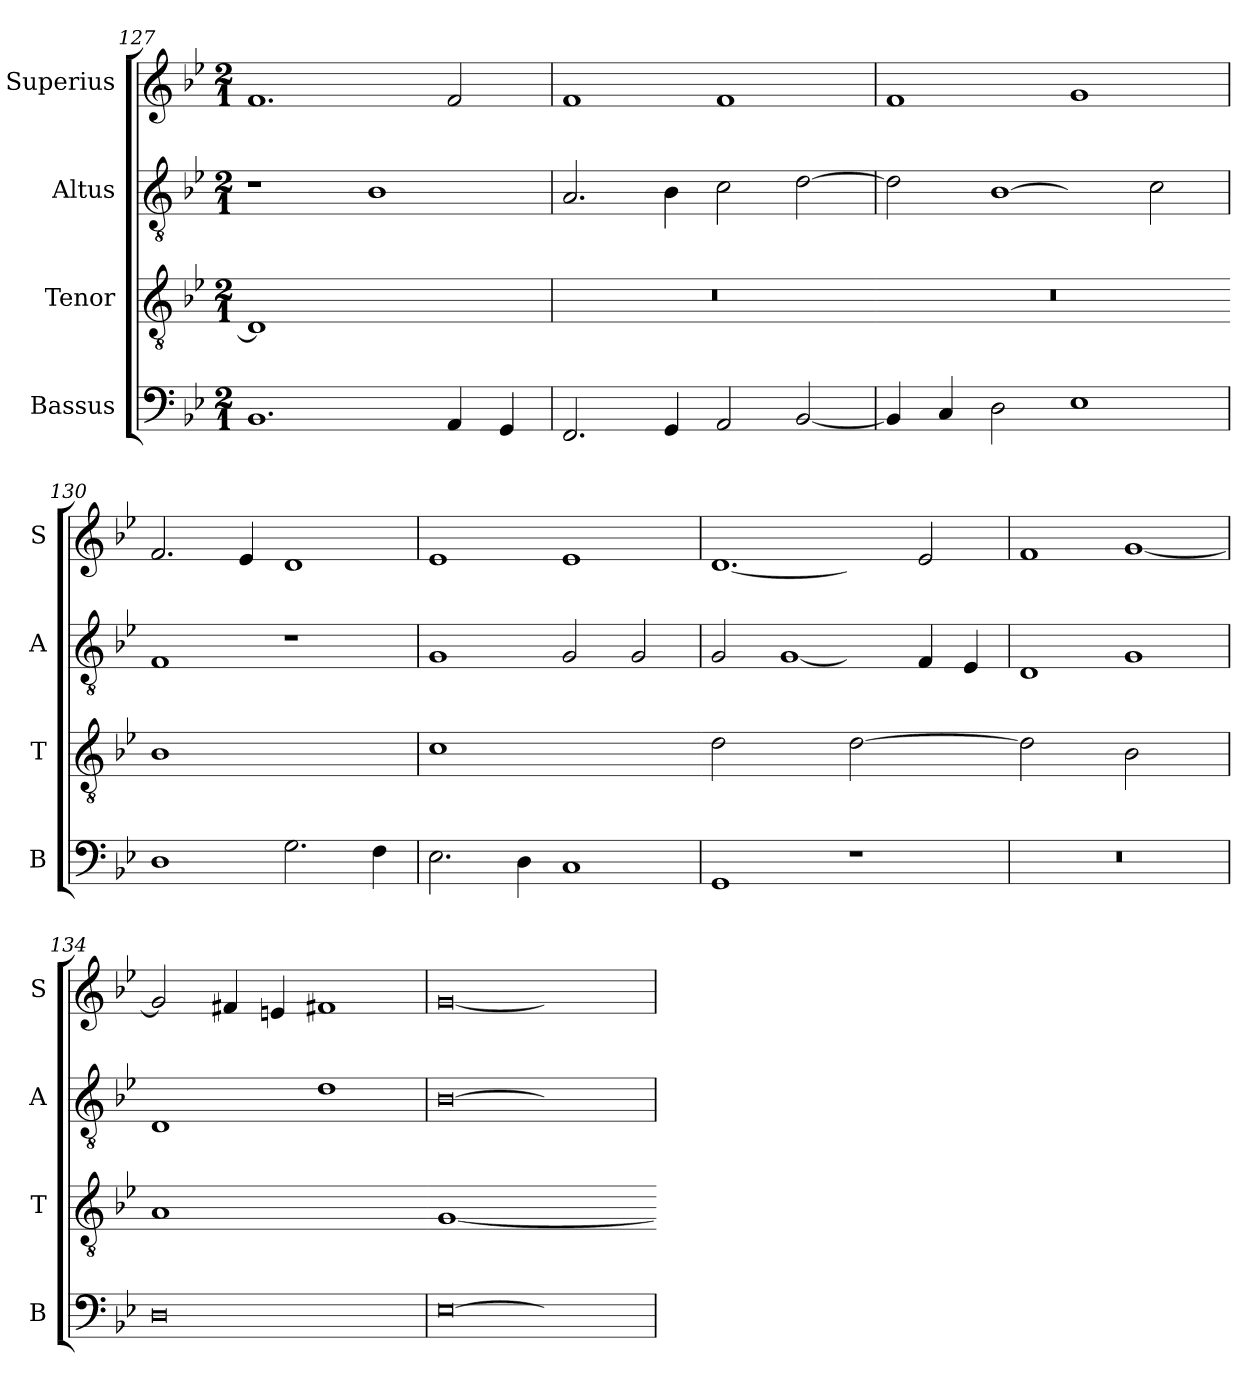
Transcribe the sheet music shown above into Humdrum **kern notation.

**kern	**kern	**kern	**kern
*part4	*part3	*part2	*part1
*staff4	*staff3	*staff2	*staff1
*I"Bassus	*I"Tenor	*I"Altus	*I"Superius
*I'B	*I'T	*I'A	*I'S
*clefF4	*clefGv2	*clefGv2	*clefG2
*k[b-e-]	*k[b-e-]	*k[b-e-]	*k[b-e-]
*M2/1	*M2/1	*M2/1	*M2/1
=127	=127	=127	=127
!	!LO:N:vis=1	!	!
1.BB-	0D]	1r	1.f
.	.	1B-	.
4AA/	.	.	2f/
4GG/	.	.	.
=128	=128	=128	=128
!	!LO:N:vis=1	!	!
2.FF/	0r	2.A/	1f
4GG/	.	4B-\	.
2AA/	.	2c\	1f
[2BB-/	.	[2d\	.
=129	=129-	=129	=129
!	!LO:N:vis=1	!	!
4BB-/]	0r	2d\]	1f
4C/	.	.	.
!	!	!LO:N:vis=1	!
2D\	.	[2B-	.
1E-	.	2B-yy]	1g
.	.	2c\	.
=130	=130-	=130	=130
!	!LO:N:vis=1	!	!
1D	0B-	1F	2.f/
.	.	.	4e-/
2.G\	.	1r	1d
4F\	.	.	.
=131	=131	=131	=131
!	!LO:N:vis=1	!	!
2.E-\	0c	1G	1e-
4D\	.	.	.
1C	.	2G/	1e-
.	.	2G/	.
=132	=132-	=132	=132
!	!LO:N:vis=2	!	!LO:N:vis=1.
1GG	1d	2G/	[1d
!	!	!LO:N:vis=1	!
.	.	[2G	.
!	!LO:N:vis=2	!	!
1r	[1d	2Gyy]	2dyy]
.	.	4F/	2e-/
.	.	4E-/	.
=133	=133-	=133	=133
!	!LO:N:vis=2	!	!
0r	1d]	1D	1f
!	!LO:N:vis=2	!	!
.	1B-	1G	[1g
=134	=134	=134	=134
!	!LO:N:vis=1	!	!
0D	0A	1D	2g/]
.	.	.	4f#X/
.	.	.	4en/
.	.	1d	1f#X
=135	=135-	=135	=135
!LO:N:vis=0	!LO:N:vis=1	!LO:N:vis=0	!LO:N:vis=0
[1E-	[0G	[1B-	[1g
1E-yy]	.	1B-yy]	1gyy]
=	=-	=	=
*-	*-	*-	*-
